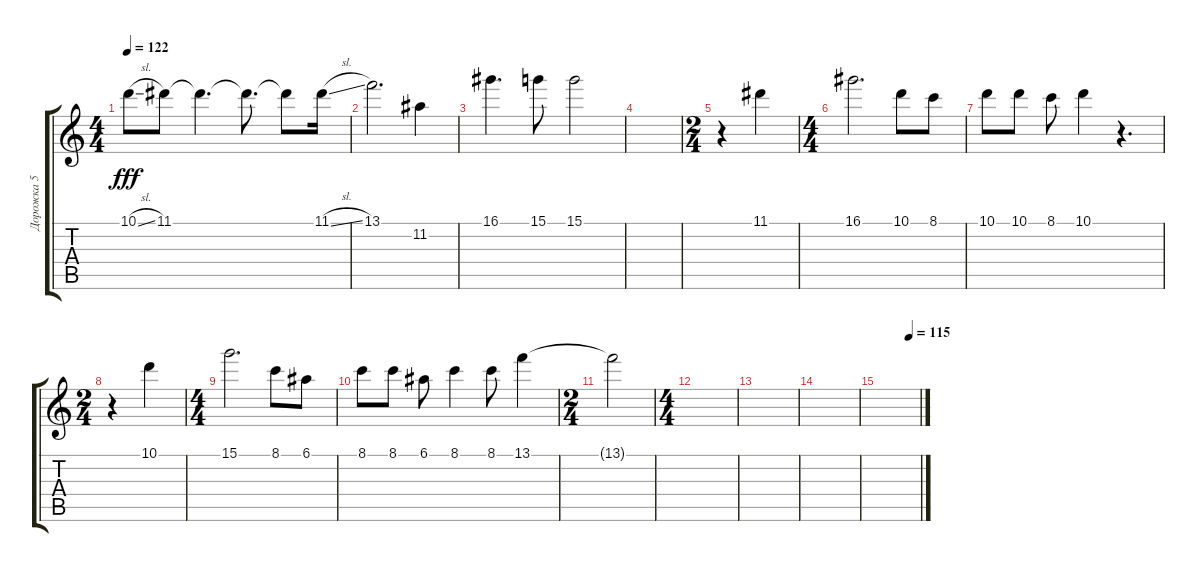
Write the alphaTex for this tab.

\track ("Дорожка 5" "Дорожка 5") {instrument distortionguitar}
\staff {score tabs}
\tuning (E4 B3 G3 D3 A2 E2) {hide}
\ts (4 4)
\tempo 122
\clef g2
\ks c
10.1{sl}.8{dy fff} 11.1.8 11.1{t}.4{d} 11.1{t}.8{d} 11.1{t}.8 11.1{sl}.16 |
13.1.2{d} 11.2.4 |
16.1.4{d} 15.1.8 15.1.2 |
|
\ts (2 4)
r.4 11.1.4 |
\ts (4 4)
16.1.2{d} 10.1.8 8.1.8 |
10.1.8 10.1.8 8.1.8 10.1.4 r.4{d} |
\ts (2 4)
r.4 10.1.4 |
\ts (4 4)
15.1.2{d} 8.1.8 6.1.8 |
8.1.8 8.1.8 6.1.8 8.1.4 8.1.8 13.1.4 |
\ts (2 4)
13.1{t}.2 |
\ts (4 4)
|
|
|
\tempo (115 0.75)
